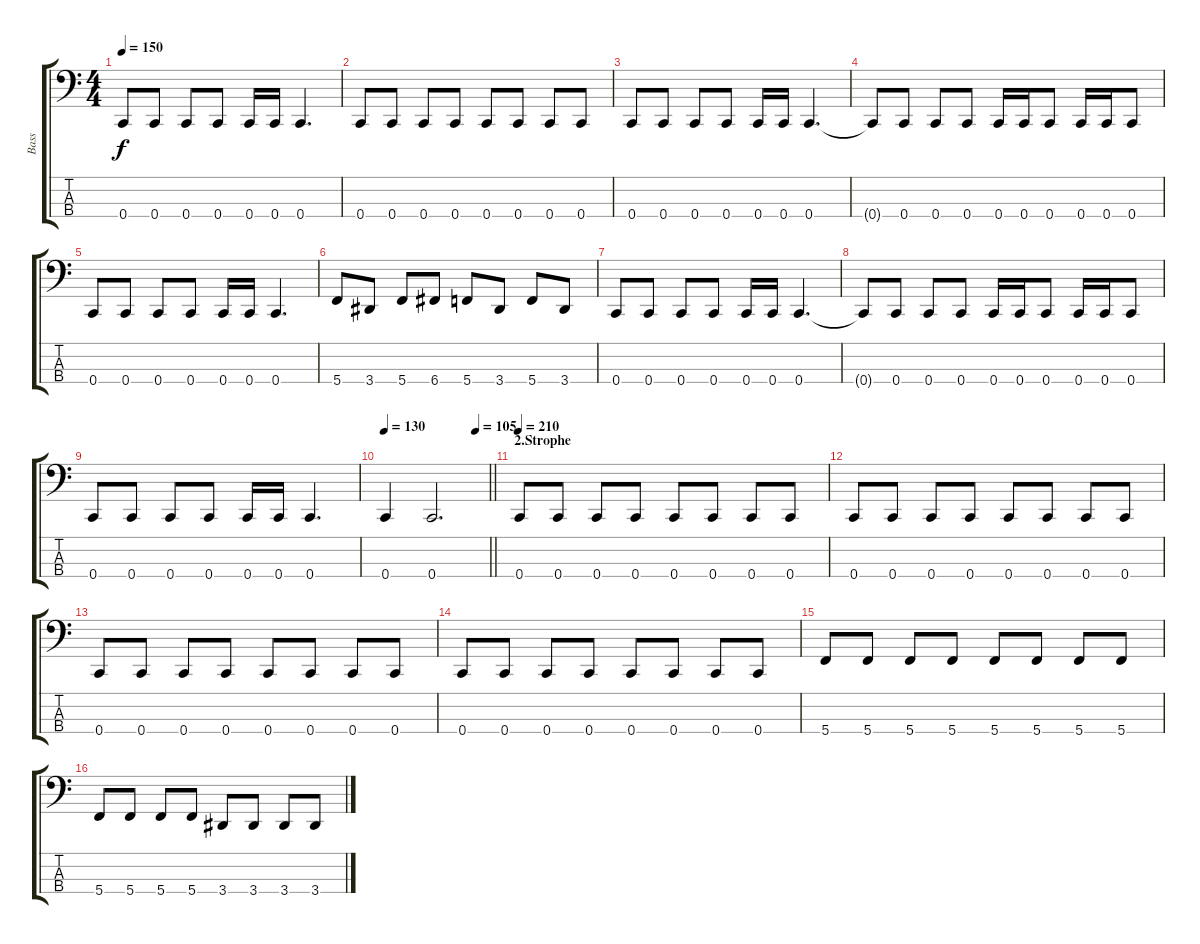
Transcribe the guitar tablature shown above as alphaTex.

\track ("Bass" "Bass") {instrument electricbassfinger}
\staff {score tabs}
\tuning (F2 C2 G1 C1) {hide}
\ts (4 4)
\tempo 150
\clef f4
\ks c
0.4.8{dy f} 0.4.8 0.4.8 0.4.8 0.4.16 0.4.16 0.4.4{d} |
0.4.8 0.4.8 0.4.8 0.4.8 0.4.8 0.4.8 0.4.8 0.4.8 |
0.4.8 0.4.8 0.4.8 0.4.8 0.4.16 0.4.16 0.4.4{d} |
0.4{t}.8 0.4.8 0.4.8 0.4.8 0.4.16 0.4.16 0.4.8 0.4.16 0.4.16 0.4.8 |
0.4.8 0.4.8 0.4.8 0.4.8 0.4.16 0.4.16 0.4.4{d} |
5.4.8 3.4.8 5.4.8 6.4.8 5.4.8 3.4.8 5.4.8 3.4.8 |
0.4.8 0.4.8 0.4.8 0.4.8 0.4.16 0.4.16 0.4.4{d} |
0.4{t}.8 0.4.8 0.4.8 0.4.8 0.4.16 0.4.16 0.4.8 0.4.16 0.4.16 0.4.8 |
0.4.8 0.4.8 0.4.8 0.4.8 0.4.16 0.4.16 0.4.4{d} |
\tempo 130
\tempo (105 0.875)
\barLineRight lightlight
0.4.4 0.4.2{d} |
\section ("" "2.Strophe")
\tempo 210
0.4.8 0.4.8 0.4.8 0.4.8 0.4.8 0.4.8 0.4.8 0.4.8 |
0.4.8 0.4.8 0.4.8 0.4.8 0.4.8 0.4.8 0.4.8 0.4.8 |
0.4.8 0.4.8 0.4.8 0.4.8 0.4.8 0.4.8 0.4.8 0.4.8 |
0.4.8 0.4.8 0.4.8 0.4.8 0.4.8 0.4.8 0.4.8 0.4.8 |
5.4.8 5.4.8 5.4.8 5.4.8 5.4.8 5.4.8 5.4.8 5.4.8 |
5.4.8 5.4.8 5.4.8 5.4.8 3.4.8 3.4.8 3.4.8 3.4.8
